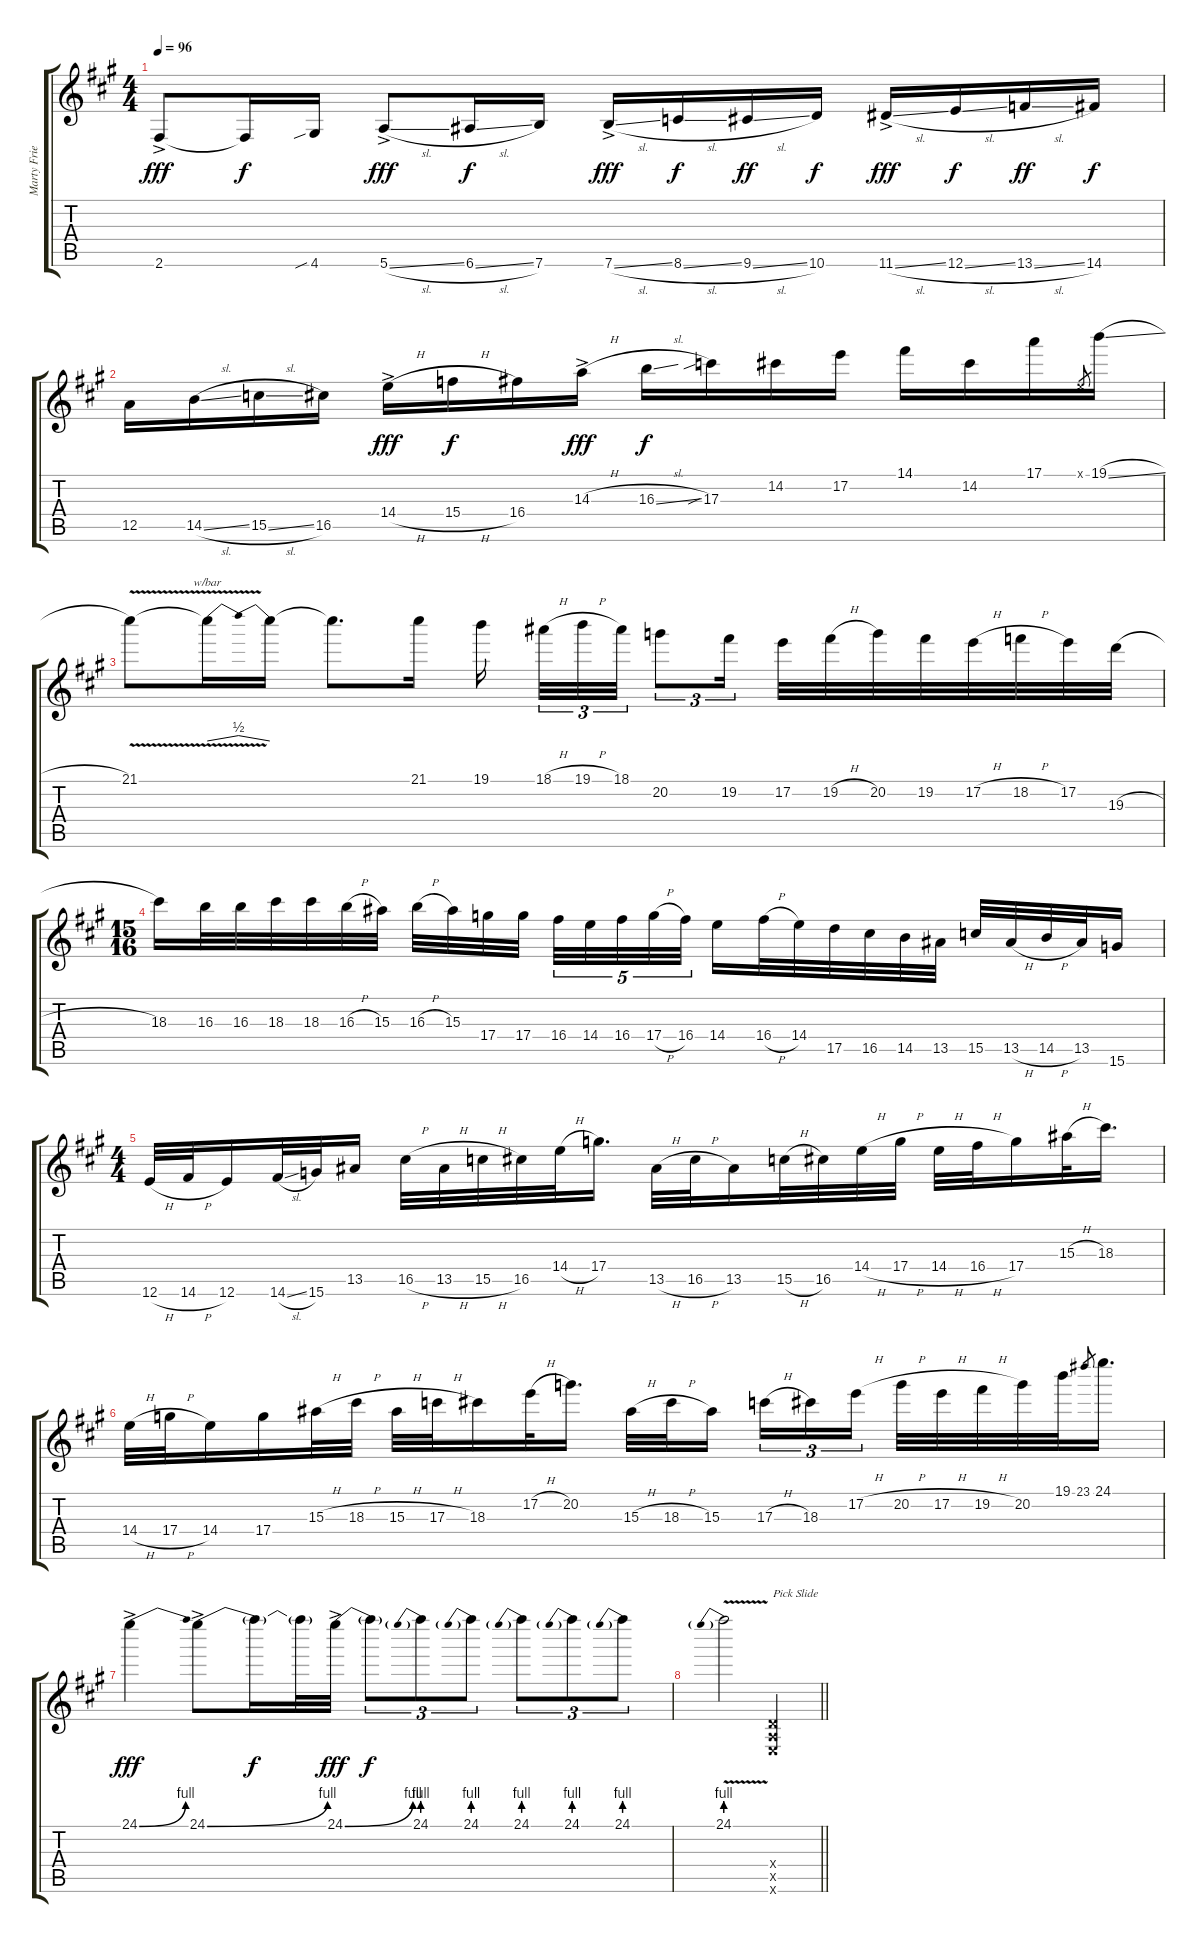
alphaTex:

\track ("Marty Friedman" "Marty Frie") {instrument distortionguitar}
\staff {score tabs}
\tuning (E4 B3 G3 D3 A2 E2) {hide}
\ts (4 4)
\tempo 96
\clef g2
\ks f#minor
2.6{ac}.8{dy fff} 2.6{t}.16{dy f} 4.6{sib}.16 5.6{sl ac}.8{dy fff} 6.6{sl}.16{dy f} 7.6.16 7.6{sl ac}.16{dy fff} 8.6{sl}.16{dy f} 9.6{sl}.16{dy ff} 10.6.16{dy f} 11.6{sl ac}.16{dy fff} 12.6{sl}.16{dy f} 13.6{sl}.16{dy ff} 14.6.16{dy f} |
12.5.16 14.5{sl}.16 15.5{sl}.16 16.5.16 14.4{h ac}.16{dy fff} 15.4{h}.16{dy f} 16.4.16 14.3{h ac}.16{dy fff} 16.3{sl}.16{dy f} 17.3{sib}.16 14.2.16 17.2.16 14.1.16 14.2.16 17.1.16 0.1{x}.8{gr} 19.1{sl}.16 |
21.1{v}.8 21.1{t}.16{tbe (dip default 0 0 30 2 60 0)} 21.1{t}.16 21.1{t}.8{d} 21.1.16 19.1.16{beam splitsecondary} 18.1{h}.32{tu (3 2)} 19.1{h}.32{tu (3 2)} 18.1.32{tu (3 2)} 20.2.8{tu (3 2)} 19.2.16{tu (3 2)} 17.2.32 19.2{h}.32 20.2.32 19.2.32 17.2{h}.32 18.2{h}.32 17.2.32 19.3{h}.32 |
\ts (15 16)
18.3.16 16.3.32 16.3.32 18.3.32 18.3.32 16.3{h}.32 15.3.32 16.3{h}.32 15.3.32 17.4.32 17.4.32 16.4.32{tu (5 4)} 14.4.32{tu (5 4)} 16.4.32{tu (5 4)} 17.4{h}.32{tu (5 4)} 16.4.32{tu (5 4) beam splitsecondary} 14.4.16 16.4{h}.32 14.4.32 17.5.32 16.5.32 14.5.32 13.5.32 15.5.32 13.5{h}.32 14.5{h}.32 13.5.32 15.6.16 |
\ts (4 4)
12.6{h}.32 14.6{h}.32 12.6.16 14.6{sl}.32 15.6.32 13.5.16 16.5{h}.32 13.5{h}.32 15.5{h}.32 16.5.32 14.4{h}.32 17.4.16{d} 13.5{h}.32 16.5{h}.32 13.5.16 15.5{h}.32 16.5.32 14.4{h}.32 17.4{h}.32 14.4{h}.32 16.4{h}.32 17.4.16 15.3{h}.32 18.3.16{d} |
14.4{h}.32 17.4{h}.32 14.4.16 17.4.16 15.3{h}.32 18.3{h}.32 15.3{h}.32 17.3{h}.32 18.3.16 17.2{h}.32 20.2.16{d} 15.3{h}.32 18.3{h}.32 15.3.16{beam splitsecondary} 17.3{h}.16{tu (3 2)} 18.3.16{tu (3 2)} 17.2{h}.16{tu (3 2)} 20.2{h}.32 17.2{h}.32 19.2{h}.32 20.2.32 19.1.32 23.1.8{gr} 24.1.16{d} |
24.1{be (bend 0 0 60 4) ac}.4{dy fff} 24.1{be (bend 0 0 60 4) ac}.8 24.1{t}.16{dy f} 24.1{t}.32 24.1{be (bend 0 0 60 4) ac}.32{dy fff} 24.1{t}.8{tu (3 2) dy f} 24.1{be (prebend 0 4 60 4)}.8{tu (3 2)} 24.1{be (prebend 0 4 60 4)}.8{tu (3 2)} 24.1{be (prebend 0 4 60 4)}.8{tu (3 2)} 24.1{be (prebend 0 4 60 4)}.8{tu (3 2)} 24.1{be (prebend 0 4 60 4)}.8{tu (3 2)} |
\barLineRight lightlight
24.1{be (prebend 0 4 60 4) v}.2 (0.4{x} 0.5{x} 0.6{x}).2{txt "Pick Slide"}
